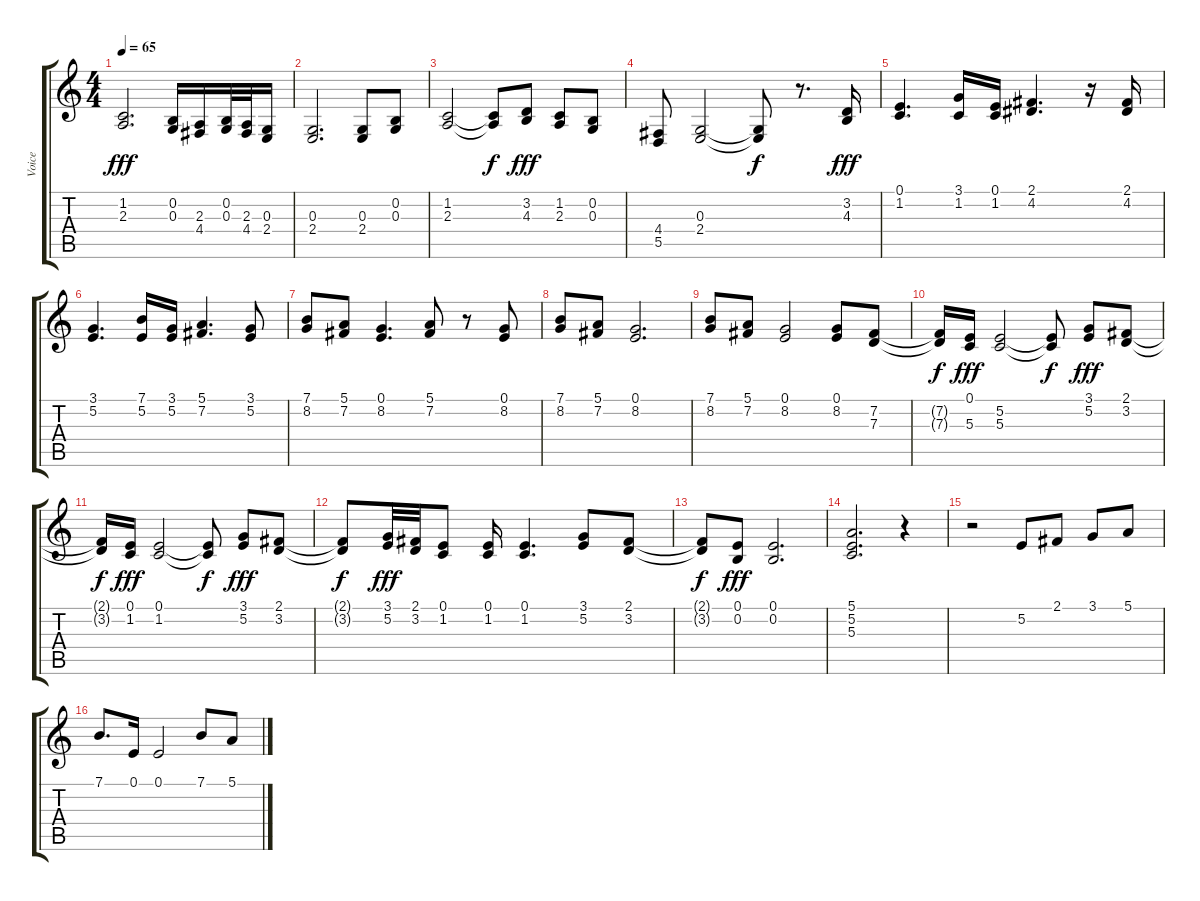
\track ("Voice" "Voice") {instrument englishhorn}
\staff {score tabs}
\tuning (E4 B3 G3 D3 A2 E2) {hide}
\ts (4 4)
\tempo 65
\clef g2
\ks c
(1.2 2.3).2{d dy fff} (0.2 0.3).16 (2.3 4.4).16 (0.2 0.3).32 (2.3 4.4).32 (0.3 2.4).16 |
(0.3 2.4).2{d} (0.3 2.4).8 (0.2 0.3).8 |
(1.2 2.3).2 (1.2{t} 2.3{t}).8{dy f} (3.2 4.3).8{dy fff} (1.2 2.3).8 (0.2 0.3).8 |
(4.4 5.5).8 (0.3 2.4).2 (0.3{t} 2.4{t}).8{dy f} r.8{d} (3.2 4.3).16{dy fff} |
(0.1 1.2).4{d} (3.1 1.2).16 (0.1 1.2).16 (2.1 4.2).4{d} r.16 (2.1 4.2).16 |
(3.1 5.2).4{d} (7.1 5.2).16 (3.1 5.2).16 (5.1 7.2).4{d} (3.1 5.2).8 |
(7.1 8.2).8 (5.1 7.2).8 (0.1 8.2).4{d} (5.1 7.2).8 r.8 (0.1 8.2).8 |
(7.1 8.2).8 (5.1 7.2).8 (0.1 8.2).2{d} |
(7.1 8.2).8 (5.1 7.2).8 (0.1 8.2).2 (0.1 8.2).8 (7.2 7.3).8 |
(7.2{t} 7.3{t}).16{dy f} (0.1 5.3).16{dy fff} (5.2 5.3).2 (5.2{t} 5.3{t}).8{dy f} (3.1 5.2).8{dy fff} (2.1 3.2).8 |
(2.1{t} 3.2{t}).16{dy f} (0.1 1.2).16{dy fff} (0.1 1.2).2 (0.1{t} 1.2{t}).8{dy f} (3.1 5.2).8{dy fff} (2.1 3.2).8 |
(2.1{t} 3.2{t}).8{dy f} (3.1 5.2).32{dy fff} (2.1 3.2).32 (0.1 1.2).8 (0.1 1.2).16 (0.1 1.2).4{d} (3.1 5.2).8 (2.1 3.2).8 |
(2.1{t} 3.2{t}).8{dy f} (0.1 0.2).8{dy fff} (0.1 0.2).2{d} |
(5.1 5.2 5.3).2{d} r.4 |
r.2 5.2.8 2.1.8 3.1.8 5.1.8 |
7.1.8{d} 0.1.16 0.1.2 7.1.8 5.1.8
